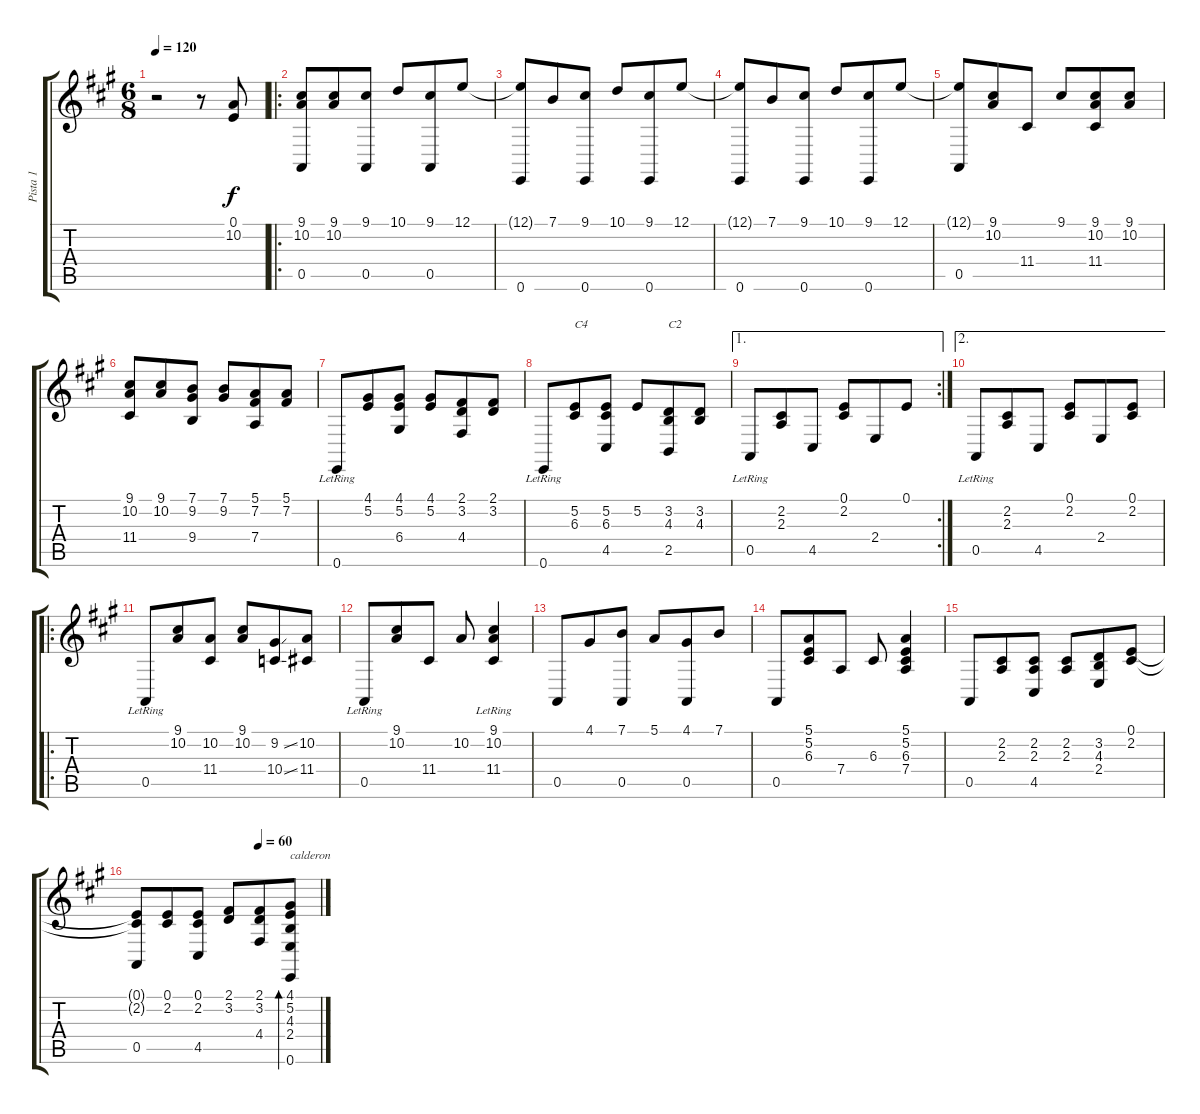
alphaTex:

\track ("Pista 1" "Pista 1") {instrument acousticgrandpiano}
\staff {score tabs}
\tuning (E4 B3 G3 D3 A2 E2) {hide}
\ts (6 8)
\tempo 120
\clef g2
\ks a
r.2{dy f instrument acousticgrandpiano} r.8 (0.1 10.2).8 |
\ro
(9.1 10.2 0.5).8 (9.1 10.2).8 (9.1 0.5).8 10.1.8 (9.1 0.5).8 12.1.8 |
(12.1{t} 0.6).8 7.1.8 (9.1 0.6).8 10.1.8 (9.1 0.6).8 12.1.8 |
(12.1{t} 0.6).8 7.1.8 (9.1 0.6).8 10.1.8 (9.1 0.6).8 12.1.8 |
(12.1{t} 0.5).8 (9.1 10.2).8 11.4.8 9.1.8 (9.1 10.2 11.4).8 (9.1 10.2).8 |
(9.1 10.2 11.4).8 (9.1 10.2).8 (7.1 9.2 9.4).8 (7.1 9.2).8 (5.1 7.2 7.4).8 (5.1 7.2).8 |
0.6{lr}.8 (4.1 5.2).8 (4.1 5.2 6.4).8 (4.1 5.2).8 (2.1 3.2 4.4).8 (2.1 3.2).8 |
0.6{lr}.8 (5.2 6.3).8{txt "C4"} (5.2 6.3 4.5).8 5.2.8 (3.2 4.3 2.5).8{txt "C2"} (3.2 4.3).8 |
\ae 1
\rc 2
0.5{lr}.8 (2.2 2.3).8 4.5.8 (0.1 2.2).8 2.4.8 0.1.8 |
\ae 2
0.5{lr}.8 (2.2 2.3).8 4.5.8 (0.1 2.2).8 2.4.8 (0.1 2.2).8 |
\ro
0.5{lr}.8 (9.1 10.2).8 (10.2 11.4).8 (9.1 10.2).8 (9.2{ss} 10.4{ss}).8 (10.2 11.4).8 |
0.5{lr}.8 (9.1 10.2).8 11.4.8 10.2.8 (9.1{lr} 10.2{lr} 11.4).4 |
0.5.8 4.1.8 (7.1 0.5).8 5.1.8 (4.1 0.5).8 7.1.8 |
0.5.8 (5.1 5.2 6.3).8 7.4.8 6.3.8 (5.1 5.2 6.3 7.4).4 |
0.5.8 (2.2 2.3).8 (2.2 2.3 4.5).8 (2.2 2.3).8 (3.2 4.3 2.4).8 (0.1 2.2).8 |
\tempo (60 0.6666666666666666)
(0.1{t} 2.2{t} 0.5).8 (0.1 2.2).8 (0.1 2.2 4.5).8 (2.1 3.2).8 (2.1 3.2 4.4).8 (4.1 5.2 4.3 2.4 0.6).8{bd 480 txt "calderon"}
